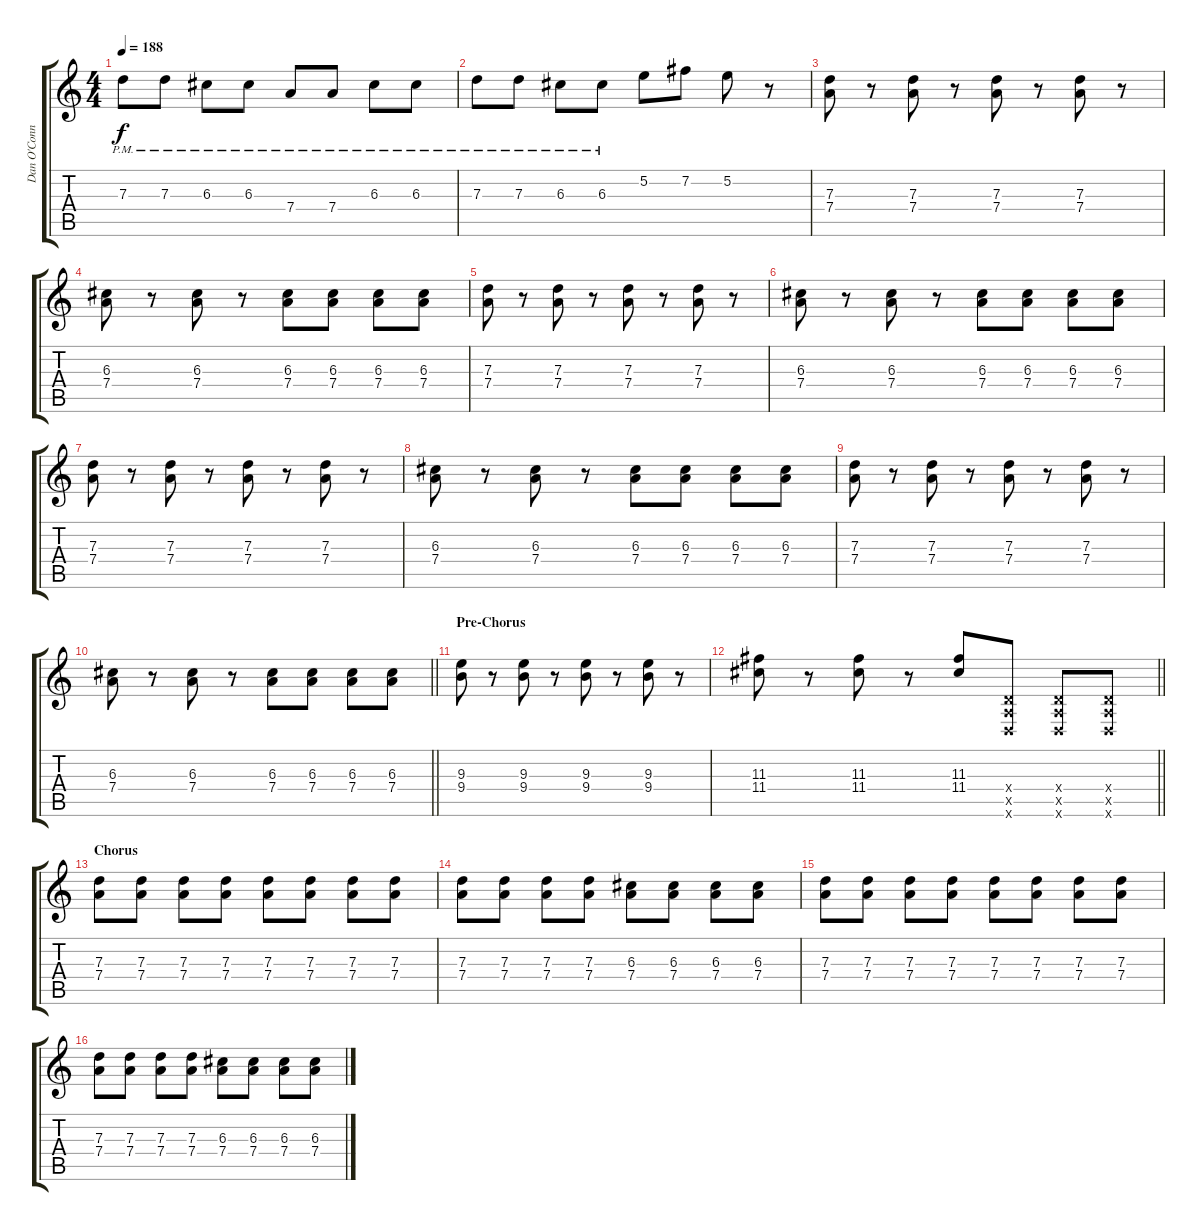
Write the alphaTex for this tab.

\track ("Dan O'Connor" "Dan O'Conn") {instrument distortionguitar}
\staff {score tabs}
\tuning (E4 B3 G3 D3 A2 D2) {hide}
\ts (4 4)
\tempo 188
\clef g2
\ks c
7.3{pm}.8{dy f} 7.3{pm}.8 6.3{pm}.8 6.3{pm}.8 7.4{pm}.8 7.4{pm}.8 6.3{pm}.8 6.3{pm}.8 |
7.3{pm}.8 7.3{pm}.8 6.3{pm}.8 6.3{pm}.8 5.2.8 7.2.8 5.2.8 r.8 |
(7.3 7.4).8 r.8 (7.3 7.4).8 r.8 (7.3 7.4).8 r.8 (7.3 7.4).8 r.8 |
(6.3 7.4).8 r.8 (6.3 7.4).8 r.8 (6.3 7.4).8 (6.3 7.4).8 (6.3 7.4).8 (6.3 7.4).8 |
(7.3 7.4).8 r.8 (7.3 7.4).8 r.8 (7.3 7.4).8 r.8 (7.3 7.4).8 r.8 |
(6.3 7.4).8 r.8 (6.3 7.4).8 r.8 (6.3 7.4).8 (6.3 7.4).8 (6.3 7.4).8 (6.3 7.4).8 |
(7.3 7.4).8 r.8 (7.3 7.4).8 r.8 (7.3 7.4).8 r.8 (7.3 7.4).8 r.8 |
(6.3 7.4).8 r.8 (6.3 7.4).8 r.8 (6.3 7.4).8 (6.3 7.4).8 (6.3 7.4).8 (6.3 7.4).8 |
(7.3 7.4).8 r.8 (7.3 7.4).8 r.8 (7.3 7.4).8 r.8 (7.3 7.4).8 r.8 |
\barLineRight lightlight
(6.3 7.4).8 r.8 (6.3 7.4).8 r.8 (6.3 7.4).8 (6.3 7.4).8 (6.3 7.4).8 (6.3 7.4).8 |
\section ("" "Pre-Chorus")
(9.3 9.4).8 r.8 (9.3 9.4).8 r.8 (9.3 9.4).8 r.8 (9.3 9.4).8 r.8 |
\barLineRight lightlight
(11.3 11.4).8 r.8 (11.3 11.4).8 r.8 (11.3 11.4).8 (0.4{x} 0.5{x} 0.6{x}).8 (0.4{x} 0.5{x} 0.6{x}).8 (0.4{x} 0.5{x} 0.6{x}).8 |
\section ("" "Chorus")
(7.3 7.4).8 (7.3 7.4).8 (7.3 7.4).8 (7.3 7.4).8 (7.3 7.4).8 (7.3 7.4).8 (7.3 7.4).8 (7.3 7.4).8 |
(7.3 7.4).8 (7.3 7.4).8 (7.3 7.4).8 (7.3 7.4).8 (6.3 7.4).8 (6.3 7.4).8 (6.3 7.4).8 (6.3 7.4).8 |
(7.3 7.4).8 (7.3 7.4).8 (7.3 7.4).8 (7.3 7.4).8 (7.3 7.4).8 (7.3 7.4).8 (7.3 7.4).8 (7.3 7.4).8 |
(7.3 7.4).8 (7.3 7.4).8 (7.3 7.4).8 (7.3 7.4).8 (6.3 7.4).8 (6.3 7.4).8 (6.3 7.4).8 (6.3 7.4).8
